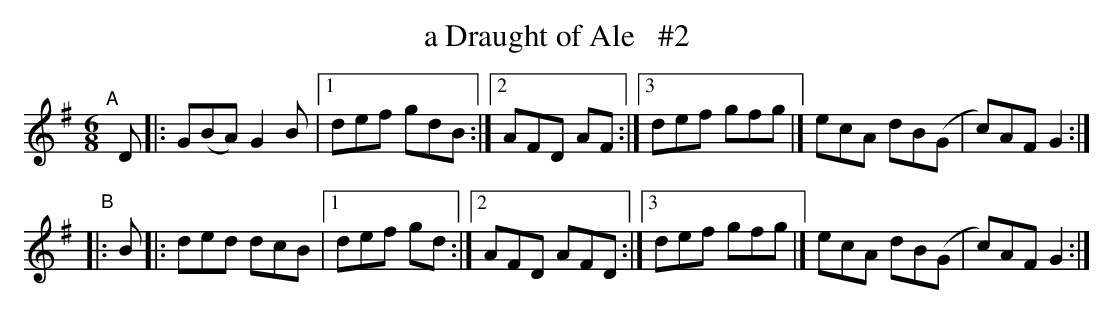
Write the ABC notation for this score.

X:1
T: a Draught of Ale   #2
M: 6/8
L: 1/8
K: G
"^A"[|]D |: G(BA) G2B |[1 def gdB :|[2 AFD AF :|[3 def gfg |] ecA dB(G | c)AF G2 :|
"^B"|: B |: ded dcB |[1 def gd :|[2 AFD AFD :|[3 def gfg |] ecA dB(G | c)AF G2 :|
